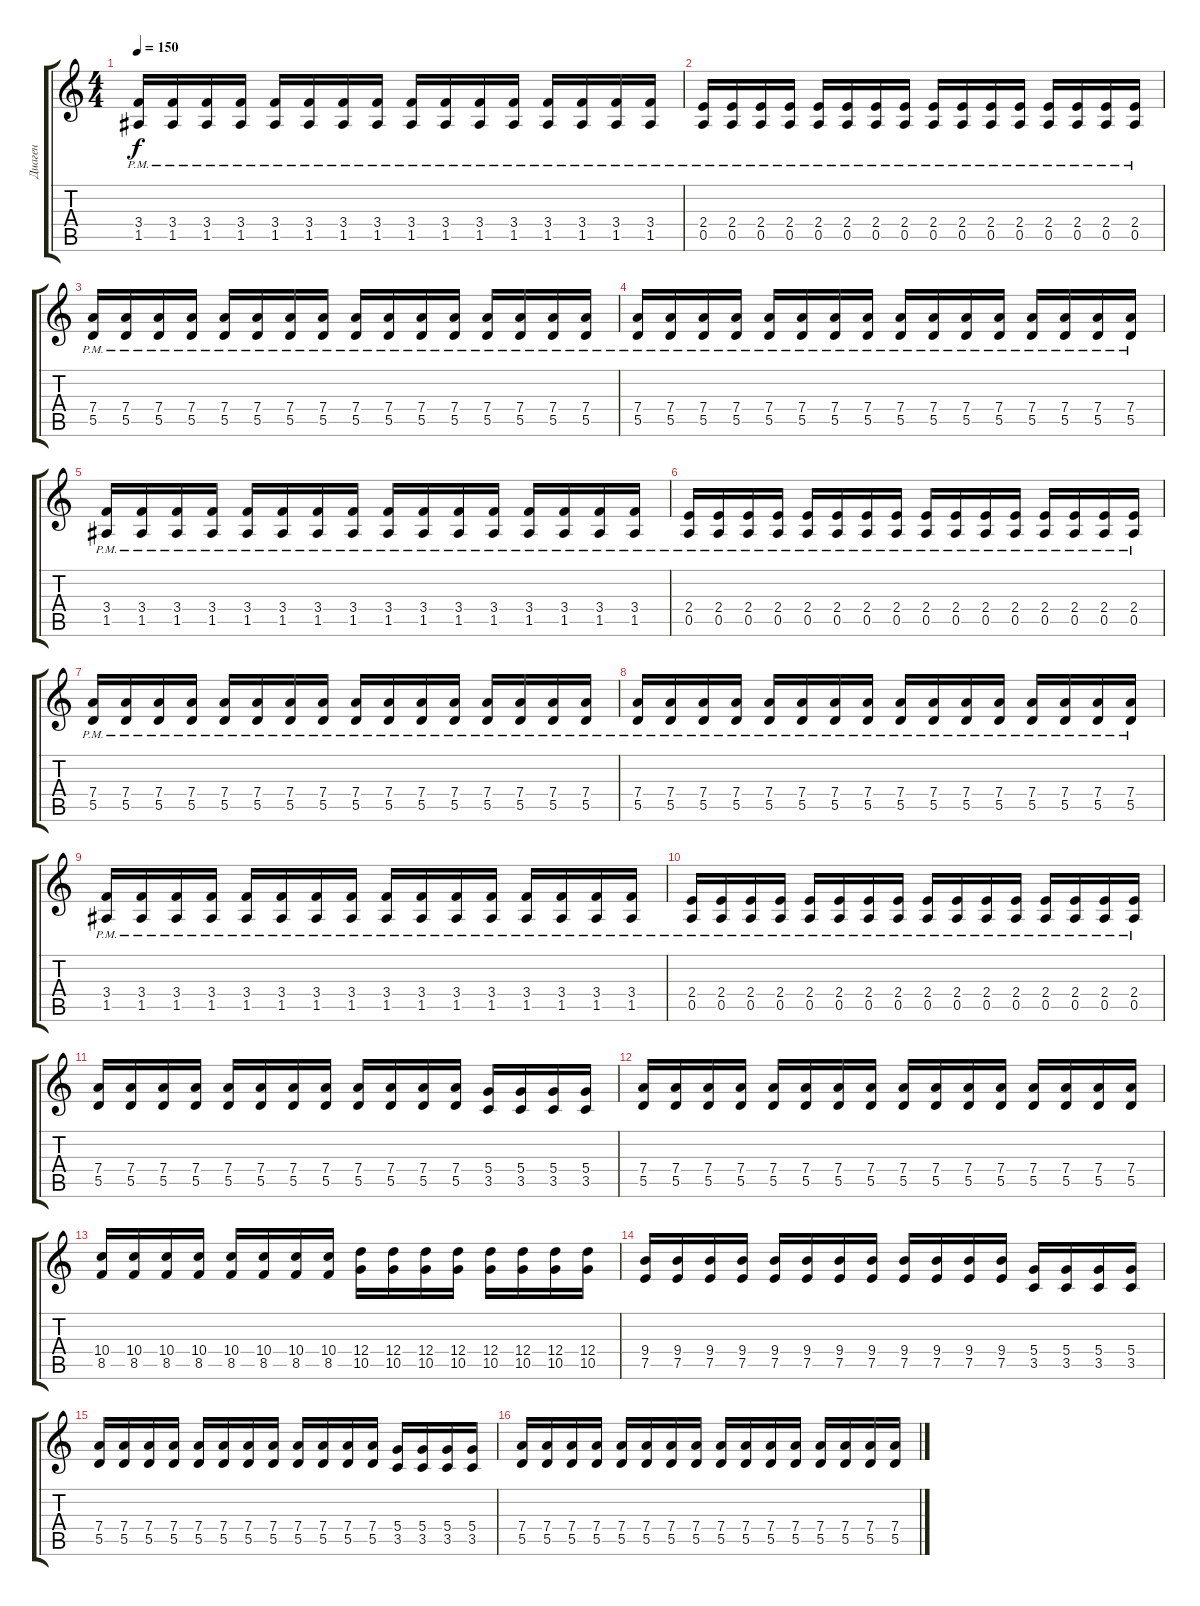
\track ("Диаген" "Диаген") {instrument distortionguitar}
\staff {score tabs}
\tuning (E4 B3 G3 D3 A2 E2) {hide}
\ts (4 4)
\tempo 150
\clef g2
\ks c
(3.4{pm} 1.5{pm}).16{dy f} (3.4{pm} 1.5{pm}).16 (3.4{pm} 1.5{pm}).16 (3.4{pm} 1.5{pm}).16 (3.4{pm} 1.5{pm}).16 (3.4{pm} 1.5{pm}).16 (3.4{pm} 1.5{pm}).16 (3.4{pm} 1.5{pm}).16 (3.4{pm} 1.5{pm}).16 (3.4{pm} 1.5{pm}).16 (3.4{pm} 1.5{pm}).16 (3.4{pm} 1.5{pm}).16 (3.4{pm} 1.5{pm}).16 (3.4{pm} 1.5{pm}).16 (3.4{pm} 1.5{pm}).16 (3.4{pm} 1.5{pm}).16 |
(2.4{pm} 0.5{pm}).16 (2.4{pm} 0.5{pm}).16 (2.4{pm} 0.5{pm}).16 (2.4{pm} 0.5{pm}).16 (2.4{pm} 0.5{pm}).16 (2.4{pm} 0.5{pm}).16 (2.4{pm} 0.5{pm}).16 (2.4{pm} 0.5{pm}).16 (2.4{pm} 0.5{pm}).16 (2.4{pm} 0.5{pm}).16 (2.4{pm} 0.5{pm}).16 (2.4{pm} 0.5{pm}).16 (2.4{pm} 0.5{pm}).16 (2.4{pm} 0.5{pm}).16 (2.4{pm} 0.5{pm}).16 (2.4{pm} 0.5{pm}).16 |
(7.4{pm} 5.5{pm}).16 (7.4{pm} 5.5{pm}).16 (7.4{pm} 5.5{pm}).16 (7.4{pm} 5.5{pm}).16 (7.4{pm} 5.5{pm}).16 (7.4{pm} 5.5{pm}).16 (7.4{pm} 5.5{pm}).16 (7.4{pm} 5.5{pm}).16 (7.4{pm} 5.5{pm}).16 (7.4{pm} 5.5{pm}).16 (7.4{pm} 5.5{pm}).16 (7.4{pm} 5.5{pm}).16 (7.4{pm} 5.5{pm}).16 (7.4{pm} 5.5{pm}).16 (7.4{pm} 5.5{pm}).16 (7.4{pm} 5.5{pm}).16 |
(7.4{pm} 5.5{pm}).16 (7.4{pm} 5.5{pm}).16 (7.4{pm} 5.5{pm}).16 (7.4{pm} 5.5{pm}).16 (7.4{pm} 5.5{pm}).16 (7.4{pm} 5.5{pm}).16 (7.4{pm} 5.5{pm}).16 (7.4{pm} 5.5{pm}).16 (7.4{pm} 5.5{pm}).16 (7.4{pm} 5.5{pm}).16 (7.4{pm} 5.5{pm}).16 (7.4{pm} 5.5{pm}).16 (7.4{pm} 5.5{pm}).16 (7.4{pm} 5.5{pm}).16 (7.4{pm} 5.5{pm}).16 (7.4{pm} 5.5{pm}).16 |
(3.4{pm} 1.5{pm}).16 (3.4{pm} 1.5{pm}).16 (3.4{pm} 1.5{pm}).16 (3.4{pm} 1.5{pm}).16 (3.4{pm} 1.5{pm}).16 (3.4{pm} 1.5{pm}).16 (3.4{pm} 1.5{pm}).16 (3.4{pm} 1.5{pm}).16 (3.4{pm} 1.5{pm}).16 (3.4{pm} 1.5{pm}).16 (3.4{pm} 1.5{pm}).16 (3.4{pm} 1.5{pm}).16 (3.4{pm} 1.5{pm}).16 (3.4{pm} 1.5{pm}).16 (3.4{pm} 1.5{pm}).16 (3.4{pm} 1.5{pm}).16 |
(2.4{pm} 0.5{pm}).16 (2.4{pm} 0.5{pm}).16 (2.4{pm} 0.5{pm}).16 (2.4{pm} 0.5{pm}).16 (2.4{pm} 0.5{pm}).16 (2.4{pm} 0.5{pm}).16 (2.4{pm} 0.5{pm}).16 (2.4{pm} 0.5{pm}).16 (2.4{pm} 0.5{pm}).16 (2.4{pm} 0.5{pm}).16 (2.4{pm} 0.5{pm}).16 (2.4{pm} 0.5{pm}).16 (2.4{pm} 0.5{pm}).16 (2.4{pm} 0.5{pm}).16 (2.4{pm} 0.5{pm}).16 (2.4{pm} 0.5{pm}).16 |
(7.4{pm} 5.5{pm}).16 (7.4{pm} 5.5{pm}).16 (7.4{pm} 5.5{pm}).16 (7.4{pm} 5.5{pm}).16 (7.4{pm} 5.5{pm}).16 (7.4{pm} 5.5{pm}).16 (7.4{pm} 5.5{pm}).16 (7.4{pm} 5.5{pm}).16 (7.4{pm} 5.5{pm}).16 (7.4{pm} 5.5{pm}).16 (7.4{pm} 5.5{pm}).16 (7.4{pm} 5.5{pm}).16 (7.4{pm} 5.5{pm}).16 (7.4{pm} 5.5{pm}).16 (7.4{pm} 5.5{pm}).16 (7.4{pm} 5.5{pm}).16 |
(7.4{pm} 5.5{pm}).16 (7.4{pm} 5.5{pm}).16 (7.4{pm} 5.5{pm}).16 (7.4{pm} 5.5{pm}).16 (7.4{pm} 5.5{pm}).16 (7.4{pm} 5.5{pm}).16 (7.4{pm} 5.5{pm}).16 (7.4{pm} 5.5{pm}).16 (7.4{pm} 5.5{pm}).16 (7.4{pm} 5.5{pm}).16 (7.4{pm} 5.5{pm}).16 (7.4{pm} 5.5{pm}).16 (7.4{pm} 5.5{pm}).16 (7.4{pm} 5.5{pm}).16 (7.4{pm} 5.5{pm}).16 (7.4{pm} 5.5{pm}).16 |
(3.4{pm} 1.5{pm}).16 (3.4{pm} 1.5{pm}).16 (3.4{pm} 1.5{pm}).16 (3.4{pm} 1.5{pm}).16 (3.4{pm} 1.5{pm}).16 (3.4{pm} 1.5{pm}).16 (3.4{pm} 1.5{pm}).16 (3.4{pm} 1.5{pm}).16 (3.4{pm} 1.5{pm}).16 (3.4{pm} 1.5{pm}).16 (3.4{pm} 1.5{pm}).16 (3.4{pm} 1.5{pm}).16 (3.4{pm} 1.5{pm}).16 (3.4{pm} 1.5{pm}).16 (3.4{pm} 1.5{pm}).16 (3.4{pm} 1.5{pm}).16 |
(2.4{pm} 0.5{pm}).16 (2.4{pm} 0.5{pm}).16 (2.4{pm} 0.5{pm}).16 (2.4{pm} 0.5{pm}).16 (2.4{pm} 0.5{pm}).16 (2.4{pm} 0.5{pm}).16 (2.4{pm} 0.5{pm}).16 (2.4{pm} 0.5{pm}).16 (2.4{pm} 0.5{pm}).16 (2.4{pm} 0.5{pm}).16 (2.4{pm} 0.5{pm}).16 (2.4{pm} 0.5{pm}).16 (2.4{pm} 0.5{pm}).16 (2.4{pm} 0.5{pm}).16 (2.4{pm} 0.5{pm}).16 (2.4{pm} 0.5{pm}).16 |
(7.4 5.5).16 (7.4 5.5).16 (7.4 5.5).16 (7.4 5.5).16 (7.4 5.5).16 (7.4 5.5).16 (7.4 5.5).16 (7.4 5.5).16 (7.4 5.5).16 (7.4 5.5).16 (7.4 5.5).16 (7.4 5.5).16 (5.4 3.5).16 (5.4 3.5).16 (5.4 3.5).16 (5.4 3.5).16 |
(7.4 5.5).16 (7.4 5.5).16 (7.4 5.5).16 (7.4 5.5).16 (7.4 5.5).16 (7.4 5.5).16 (7.4 5.5).16 (7.4 5.5).16 (7.4 5.5).16 (7.4 5.5).16 (7.4 5.5).16 (7.4 5.5).16 (7.4 5.5).16 (7.4 5.5).16 (7.4 5.5).16 (7.4 5.5).16 |
(10.4 8.5).16 (10.4 8.5).16 (10.4 8.5).16 (10.4 8.5).16 (10.4 8.5).16 (10.4 8.5).16 (10.4 8.5).16 (10.4 8.5).16 (12.4 10.5).16 (12.4 10.5).16 (12.4 10.5).16 (12.4 10.5).16 (12.4 10.5).16 (12.4 10.5).16 (12.4 10.5).16 (12.4 10.5).16 |
(9.4 7.5).16 (9.4 7.5).16 (9.4 7.5).16 (9.4 7.5).16 (9.4 7.5).16 (9.4 7.5).16 (9.4 7.5).16 (9.4 7.5).16 (9.4 7.5).16 (9.4 7.5).16 (9.4 7.5).16 (9.4 7.5).16 (5.4 3.5).16 (5.4 3.5).16 (5.4 3.5).16 (5.4 3.5).16 |
(7.4 5.5).16 (7.4 5.5).16 (7.4 5.5).16 (7.4 5.5).16 (7.4 5.5).16 (7.4 5.5).16 (7.4 5.5).16 (7.4 5.5).16 (7.4 5.5).16 (7.4 5.5).16 (7.4 5.5).16 (7.4 5.5).16 (5.4 3.5).16 (5.4 3.5).16 (5.4 3.5).16 (5.4 3.5).16 |
(7.4 5.5).16 (7.4 5.5).16 (7.4 5.5).16 (7.4 5.5).16 (7.4 5.5).16 (7.4 5.5).16 (7.4 5.5).16 (7.4 5.5).16 (7.4 5.5).16 (7.4 5.5).16 (7.4 5.5).16 (7.4 5.5).16 (7.4 5.5).16 (7.4 5.5).16 (7.4 5.5).16 (7.4 5.5).16
